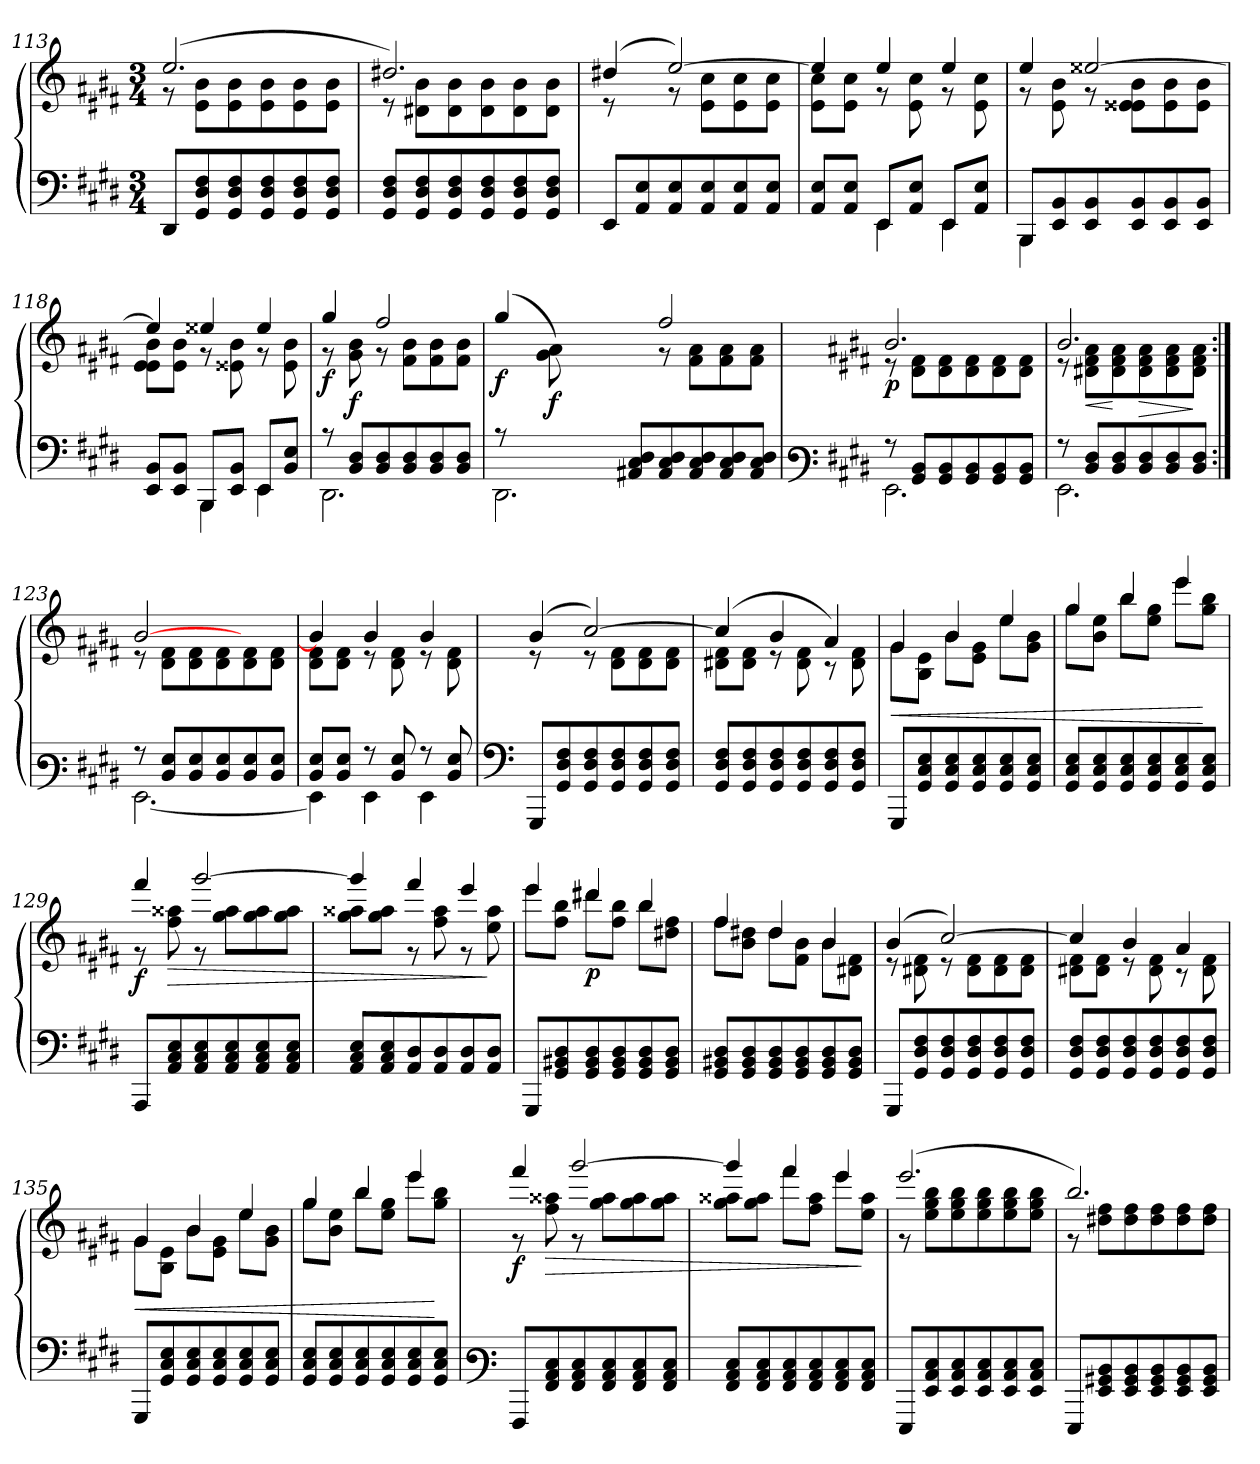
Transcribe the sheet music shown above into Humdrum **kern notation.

**kern	**kern	**dynam
*part1	*part1	*part1
*staff2	*staff1	*staff1/2
!!LO:LB:g=z
*clefF4	*clefG3	*
*k[f#c#g#d#]	*k[f#c#g#d#]	*
*M3/4	*M3/4	*
=113	=113	=113
*	*^	*
8DD#/L	(>2.cc#/	8re	.
8GG#/ 8D#/ 8F#/	.	8c#\ 8g#\L	.
8GG#/ 8D#/ 8F#/	.	8c#\ 8g#\	.
8GG#/ 8D#/ 8F#/	.	8c#\ 8g#\	.
8GG#/ 8D#/ 8F#/	.	8c#\ 8g#\	.
8GG#/ 8D#/ 8F#/J	.	8c#\ 8g#\J	.
=114	=114	=114	=114
8GG#/ 8D#/ 8F#/L	2.b#X/)	8rc	.
8GG#/ 8D#/ 8F#/	.	8B#X\ 8g#\L	.
8GG#/ 8D#/ 8F#/	.	8B#\ 8g#\	.
8GG#/ 8D#/ 8F#/	.	8B#\ 8g#\	.
8GG#/ 8D#/ 8F#/	.	8B#\ 8g#\	.
8GG#/ 8D#/ 8F#/J	.	8B#\ 8g#\J	.
=115	=115	=115	=115
8EE/L	(>4b#X/	8rc	.
8AA/ 8E/	.	8ryy	.
8AA/ 8E/	[>2cc#/)	8re	.
8AA/ 8E/	.	8c#\ 8a\L	.
8AA/ 8E/	.	8c#\ 8a\	.
8AA/ 8E/J	.	8c#\ 8a\J	.
=116	=116	=116	=116
*^	*	*	*
8AA/ 8E/L	4ryy	4cc#/]	8c#\ 8a\L	.
8AA/ 8E/J	.	.	8c#\ 8a\J	.
8EE/L	4EE\	4cc#/	8re	.
8AA/ 8E/J	.	.	8c#\ 8a\	.
8EE/L	4EE\	4cc#/	8re	.
8AA/ 8E/J	.	.	8c#\ 8a\	.
!!LO:LB:g=z	!!
=117	=117	=117	=117	=117
8BBB/L	4BBB\	4cc#/	8re	.
8EE/ 8BB/	.	.	8c#\ 8g#\	.
8EE/ 8BB/	2ryy	[>2cc##X/	8re	.
8EE/ 8BB/	.	.	8c##\ 8c##\ 8g#\L	.
8EE/ 8BB/	.	.	8c##\ 8g#\	.
8EE/ 8BB/J	.	.	8c##\ 8g#\J	.
=118	=118	=118	=118	=118
8EE/ 8BB/L	4ryy	4cc##/]	8c#\ 8c#\ 8g#\L	.
8EE/ 8BB/J	.	.	8c#\ 8g#\J	.
8BBB/L	4BBB\	4cc##X/	8re	.
8EE/ 8BB/J	.	.	8c##\ 8g#\	.
8EE/L	4EE\	4cc##/	8re	.
8BB/ 8E/J	.	.	8c##\ 8g#\	.
=119	=119	=119	=119	=119
!	!	!	!	!LO:DY:b
8rA	2.DD#\	4ee/	8re	f
!	!	!	!	!LO:DY:b
8BB/ 8D#/L	.	.	8e\ 8g#\	f
8BB/ 8D#/	.	2dd#/	8re	.
8BB/ 8D#/	.	.	8d#\ 8g#\L	.
8BB/ 8D#/	.	.	8d#\ 8g#\	.
8BB/ 8D#/J	.	.	8d#\ 8g#\J	.
=120	=120	=120	=120	=120
!	!	!	!	!LO:DY:b
8rA	2.DD#\	(<4ee/	2..ryy	f
1ryy	.	.	.	.
!	!	!	!	!LO:DY:b
.	.	8e\ 8f#\)	.	f
.	.	2ryy	.	.
.	8AA#X/ 8C#/ 8D#/L	.	.	.
.	8AA#/ 8C#/ 8D#/	2dd#/	8re	.
.	8AA#/ 8C#/ 8D#/	.	8d#\ 8f#\L	.
4ryy	8AA#/ 8C#/ 8D#/	.	8d#\ 8f#\	.
.	8AA#/ 8C#/ 8D#/J	.	8d#\ 8f#\J	.
!!LO:PB:g=z	!!
=121	=121	=121	=121	=121
*clefF3	*	*	*	*
*k[f#c#g#d#]	*	*k[f#c#g#d#]	*	*
!	!	!	!	!LO:DY:b
8rA	2.GG#\	2.g#/	8rB	p
8BB/ 8D#/L	.	.	8B\ 8d#\L	.
8BB/ 8D#/	.	.	8B\ 8d#\	.
8BB/ 8D#/	.	.	8B\ 8d#\	.
8BB/ 8D#/	.	.	8B\ 8d#\	.
8BB/ 8D#/J	.	.	8B\ 8d#\J	.
=122	=122	=122	=122	=122
8rA	2.GG#\	2.g#/	8rB	.
!	!	!	!	!LO:HP:b
8D#/ 8F#/L	.	.	8B#X\ 8d#\ 8f#\L	<
8D#/ 8F#/	.	.	8B#\ 8d#\ 8f#\	[
!	!	!	!	!LO:HP:b
8D#/ 8F#/	.	.	8B#\ 8d#\ 8f#\	>
8D#/ 8F#/	.	.	8B#\ 8d#\ 8f#\	.
8D#/ 8F#/J	.	.	8B#\ 8d#\ 8f#\J	]
=123:|!	=123:|!	=123:|!	=123:|!	=123:|!
8rA	[<2.GG#\	[>2g#/	8rB	.
8D#/ 8G#/L	.	.	8B\ 8d#\L	.
8D#/ 8G#/	.	.	8B\ 8d#\	.
8D#/ 8G#/	.	.	8B\ 8d#\	.
8D#/ 8G#/	.	4ryy	8B\ 8d#\	.
8D#/ 8G#/J	.	.	8B\ 8d#\J	.
=124	=124	=124	=124	=124
8D#/ 8G#/L	4GG#\]	4g#/]	8B\ 8d#\L	.
8D#/ 8G#/J	.	.	8B\ 8d#\J	.
8rA	4GG#\	4g#/	8rB	.
8D#/ 8G#/	.	.	8B\ 8d#\	.
8rA	4GG#\	4g#/	8rB	.
8D#/ 8G#/	.	.	8B\ 8d#\	.
*v	*v	*	*	*
!!LO:LB:g=z	!!
=125	=125	=125	=125
*clefF4	*	*	*
8GGG#/L	(>4g#/	8rB	.
8GG#/ 8D#/ 8F#/	.	8ryy	.
8GG#/ 8D#/ 8F#/	[>2a/)	8rc	.
8GG#/ 8D#/ 8F#/	.	8B\ 8d#\L	.
8GG#/ 8D#/ 8F#/	.	8B\ 8d#\	.
8GG#/ 8D#/ 8F#/J	.	8B\ 8d#\J	.
=126	=126	=126	=126
8GG#/ 8D#/ 8F#/L	(>4a/]	8B#X\ 8d#\L	.
8GG#/ 8D#/ 8F#/	.	8B#\ 8d#\J	.
8GG#/ 8D#/ 8F#/	4g#/	8rB	.
8GG#/ 8D#/ 8F#/	.	8B#\ 8d#\	.
8GG#/ 8D#/ 8F#/	4f#/)	8rA	.
8GG#/ 8D#/ 8F#/J	.	8B#\ 8d#\	.
=127	=127	=127	=127
!	!	!	!LO:HP:b
8GGG#/L	4e/	8e\L	<
8GG#/ 8C#/ 8E/	.	8G#\ 8c#\J	.
8GG#/ 8C#/ 8E/	4g#/	8g#\L	.
8GG#/ 8C#/ 8E/	.	8c#\ 8e\J	.
8GG#/ 8C#/ 8E/	4cc#/	8cc#\L	.
8GG#/ 8C#/ 8E/J	.	8e\ 8g#\J	.
=128	=128	=128	=128
8GG#/ 8C#/ 8E/L	4ee/	8ee\L	.
8GG#/ 8C#/ 8E/	.	8g#\ 8cc#\J	.
8GG#/ 8C#/ 8E/	4gg#/	8gg#\L	.
8GG#/ 8C#/ 8E/	.	8cc#\ 8ee\J	.
8GG#/ 8C#/ 8E/	4ccc#/	8ccc#\L	.
8GG#/ 8C#/ 8E/J	.	8ee\ 8gg#\J	[
!!LO:LB:g=z	!!
=129	=129	=129	=129
!	!	!	!LO:DY:b
8AAA/L	4ddd#/	8re	f
!	!	!	!LO:HP:b
8AA/ 8C#/ 8E/	.	8dd#\ 8ff##X\	>
8AA/ 8C#/ 8E/	[>2eee/	8re	.
8AA/ 8C#/ 8E/	.	8ee\ 8ff##\L	.
8AA/ 8C#/ 8E/	.	8ee\ 8ff##\	.
8AA/ 8C#/ 8E/J	.	8ee\ 8ff##\J	.
=130	=130	=130	=130
8AA/ 8C#/ 8E/L	4eee/]	8ee\ 8ff##X\L	.
8AA/ 8C#/ 8E/	.	8ee\ 8ff##\J	.
8AA/ 8D#/	4ddd#/	8re	.
8AA/ 8D#/	.	8dd#\ 8ff##\	.
8AA/ 8D#/	4ccc#/	8re	.
8AA/ 8D#/J	.	8cc#\ 8ff##\	]
=131	=131	=131	=131
8GGG#/L	4ccc#/	8ccc#\L	.
8GG#/ 8BB#X/ 8D#/	.	8dd#\ 8gg#\J	.
!	!	!	!LO:DY:b
8GG#/ 8BB#/ 8D#/	4bb#X/	8bb#X\L	p
8GG#/ 8BB#/ 8D#/	.	8dd#\ 8gg#\J	.
8GG#/ 8BB#/ 8D#/	4gg#/	8gg#\L	.
8GG#/ 8BB#/ 8D#/J	.	8b#X\ 8dd#\J	.
=132	=132	=132	=132
8GG#/ 8BB#X/ 8D#/L	4dd#/	8dd#\L	.
8GG#/ 8BB#/ 8D#/	.	8g#\ 8b#X\J	.
8GG#/ 8BB#/ 8D#/	4b#/	8b#\L	.
8GG#/ 8BB#/ 8D#/	.	8d#\ 8g#\J	.
8GG#/ 8BB#/ 8D#/	4g#/	8g#\L	.
8GG#/ 8BB#/ 8D#/J	.	8B#X\ 8d#\J	.
!!LO:LB:g=z	!!
=133	=133	=133	=133
8GGG#/L	(>4g#/	8rB	.
8GG#/ 8D#/ 8F#/	.	8B#X\ 8d#\	.
8GG#/ 8D#/ 8F#/	[>2a/)	8rc	.
8GG#/ 8D#/ 8F#/	.	8B#\ 8d#\L	.
8GG#/ 8D#/ 8F#/	.	8B#\ 8d#\	.
8GG#/ 8D#/ 8F#/J	.	8B#\ 8d#\J	.
=134	=134	=134	=134
8GG#/ 8D#/ 8F#/L	4a/]	8B#X\ 8d#\L	.
8GG#/ 8D#/ 8F#/	.	8B#\ 8d#\J	.
8GG#/ 8D#/ 8F#/	4g#/	8rB	.
8GG#/ 8D#/ 8F#/	.	8B#\ 8d#\	.
8GG#/ 8D#/ 8F#/	4f#/	8rA	.
8GG#/ 8D#/ 8F#/J	.	8B#\ 8d#\	.
=135	=135	=135	=135
!	!	!	!LO:HP:b
8GGG#/L	4e/	8e\L	<
8GG#/ 8C#/ 8E/	.	8G#\ 8c#\J	.
8GG#/ 8C#/ 8E/	4g#/	8g#\L	.
8GG#/ 8C#/ 8E/	.	8c#\ 8e\J	.
8GG#/ 8C#/ 8E/	4cc#/	8cc#\L	.
8GG#/ 8C#/ 8E/J	.	8e\ 8g#\J	.
=136	=136	=136	=136
8GG#/ 8C#/ 8E/L	4ee/	8ee\L	.
8GG#/ 8C#/ 8E/	.	8g#\ 8cc#\J	.
8GG#/ 8C#/ 8E/	4gg#/	8gg#\L	.
8GG#/ 8C#/ 8E/	.	8cc#\ 8ee\J	.
8GG#/ 8C#/ 8E/	4ccc#/	8ccc#\L	.
8GG#/ 8C#/ 8E/J	.	8ee\ 8gg#\J	[
!!LO:LB:g=z	!!
=137	=137	=137	=137
*clefF3	*	*	*
!	!	!	!LO:DY:b
8AAA/L	4ddd#/	8re	f
!	!	!	!LO:HP:b
8AA/ 8C#/ 8E/	.	8dd#\ 8ff##X\	>
8AA/ 8C#/ 8E/	[>2eee/	8re	.
8AA/ 8C#/ 8E/	.	8ee\ 8ff##\L	.
8AA/ 8C#/ 8E/	.	8ee\ 8ff##\	.
8AA/ 8C#/ 8E/J	.	8ee\ 8ff##\J	.
=138	=138	=138	=138
8AA/ 8C#/ 8E/L	4eee/]	8ee\ 8ff##X\L	.
8AA/ 8C#/ 8E/	.	8ee\ 8ff##\J	.
8AA/ 8C#/ 8E/	4ddd#/	8ddd#\L	.
8AA/ 8C#/ 8E/	.	8dd#\ 8ff##\J	.
8AA/ 8C#/ 8E/	4ccc#/	8ccc#\L	.
8AA/ 8C#/ 8E/J	.	8cc#\ 8ff##\J	]
=139	=139	=139	=139
8GGG#/L	(>2.ccc#/	8re	.
8GG#/ 8C#/ 8E/	.	8cc#\ 8ee\ 8gg#\L	.
8GG#/ 8C#/ 8E/	.	8cc#\ 8ee\ 8gg#\	.
8GG#/ 8C#/ 8E/	.	8cc#\ 8ee\ 8gg#\	.
8GG#/ 8C#/ 8E/	.	8cc#\ 8ee\ 8gg#\	.
8GG#/ 8C#/ 8E/J	.	8cc#\ 8ee\ 8gg#\J	.
=140	=140	=140	=140
8GGG#/L	2.gg#/)	8re	.
8GG#/ 8BB#X/ 8D#/	.	8b#X\ 8dd#\L	.
8GG#/ 8BB#/ 8D#/	.	8b#\ 8dd#\	.
8GG#/ 8BB#/ 8D#/	.	8b#\ 8dd#\	.
8GG#/ 8BB#/ 8D#/	.	8b#\ 8dd#\	.
8GG#/ 8BB#/ 8D#/J	.	8b#\ 8dd#\J	.
*	*v	*v	*
=	=	=
*-	*-	*-
